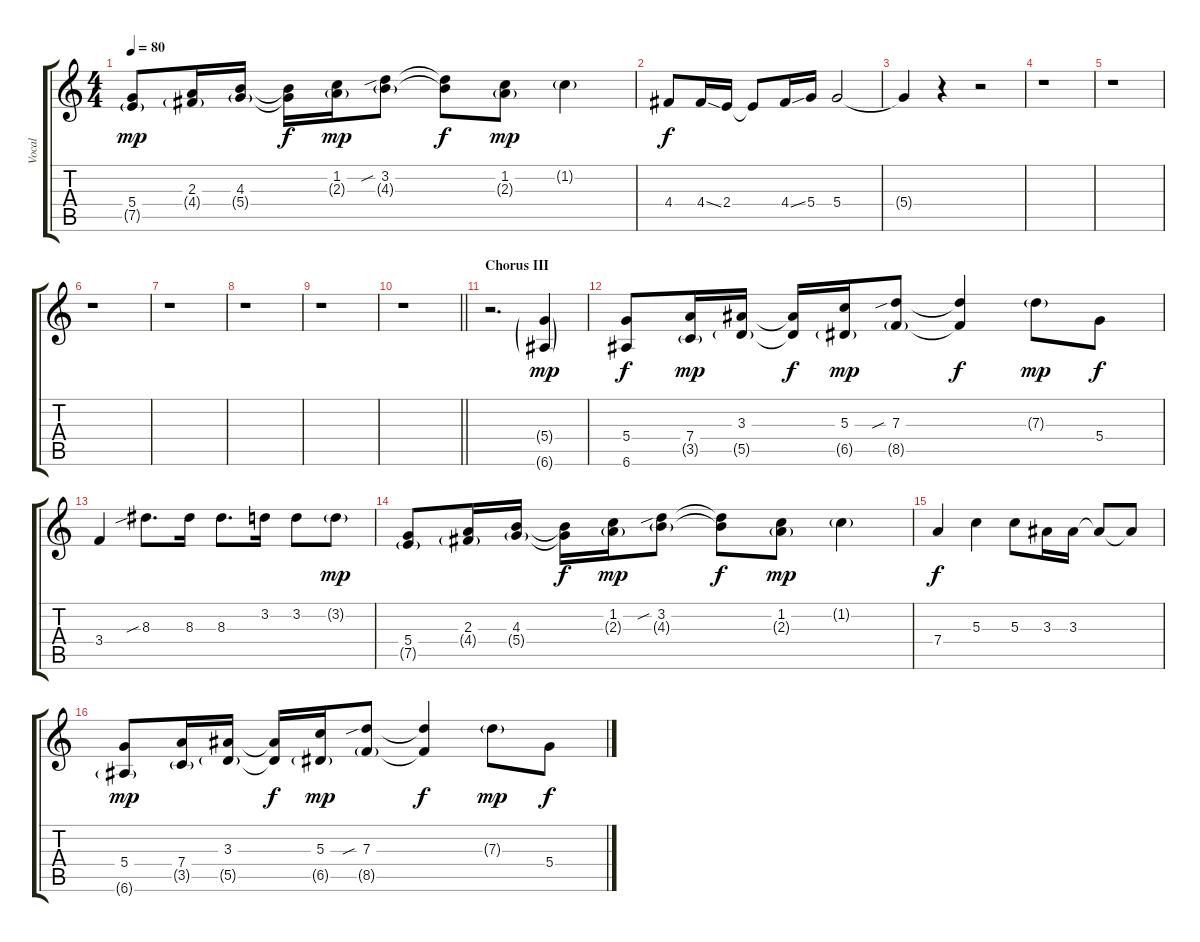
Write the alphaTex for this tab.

\track ("Vocal" "Vocal") {instrument electricguitarjazz}
\staff {score tabs}
\tuning (E4 B3 G3 D3 A2 E2) {hide}
\ts (4 4)
\tempo 80
\clef g2
\ks c
(5.4 7.5{g}).8{dy mp} (2.3 4.4{g}).16 (4.3 5.4{g}).16 (4.3{t} 5.4{t}).16{dy f} (1.2 2.3{g}).16{dy mp} (3.2{sib} 4.3{g}).8 (3.2{t} 4.3{t}).8{dy f} (1.2 2.3{g}).8{dy mp} 1.2{g}.4 |
4.4.8{dy f} 4.4{ss}.16 2.4.16 2.4{t}.8 4.4{ss}.16 5.4.16 5.4.2 |
5.4{t}.4 r.4 r.2 |
r.1 |
r.1 |
r.1 |
r.1 |
r.1 |
r.1 |
\barLineRight lightlight
r.1 |
\section ("" "Chorus III")
r.2{d} (5.4{g} 6.6{g}).4{dy mp} |
(5.4 6.6).8{dy f} (7.4 3.5{g}).16{dy mp} (3.3 5.5{g}).16 (3.3{t} 5.5{t}).16{dy f} (5.3 6.5{g}).16{dy mp} (7.3{sib} 8.5{g}).8 (7.3{t} 8.5{t}).4{dy f} 7.3{g}.8{dy mp} 5.4.8{dy f} |
3.4.4 8.3{sib}.8{d} 8.3.16 8.3.8{d} 3.2.16 3.2.8 3.2{g}.8{dy mp} |
(5.4 7.5{g}).8 (2.3 4.4{g}).16 (4.3 5.4{g}).16 (4.3{t} 5.4{t}).16{dy f} (1.2 2.3{g}).16{dy mp} (3.2{sib} 4.3{g}).8 (3.2{t} 4.3{t}).8{dy f} (1.2 2.3{g}).8{dy mp} 1.2{g}.4 |
7.4.4{dy f} 5.3.4 5.3.8 3.3.16 3.3.16 3.3{t}.8 3.3{t}.8 |
(5.4 6.6{g}).8{dy mp} (7.4 3.5{g}).16 (3.3 5.5{g}).16 (3.3{t} 5.5{t}).16{dy f} (5.3 6.5{g}).16{dy mp} (7.3{sib} 8.5{g}).8 (7.3{t} 8.5{t}).4{dy f} 7.3{g}.8{dy mp} 5.4.8{dy f}
